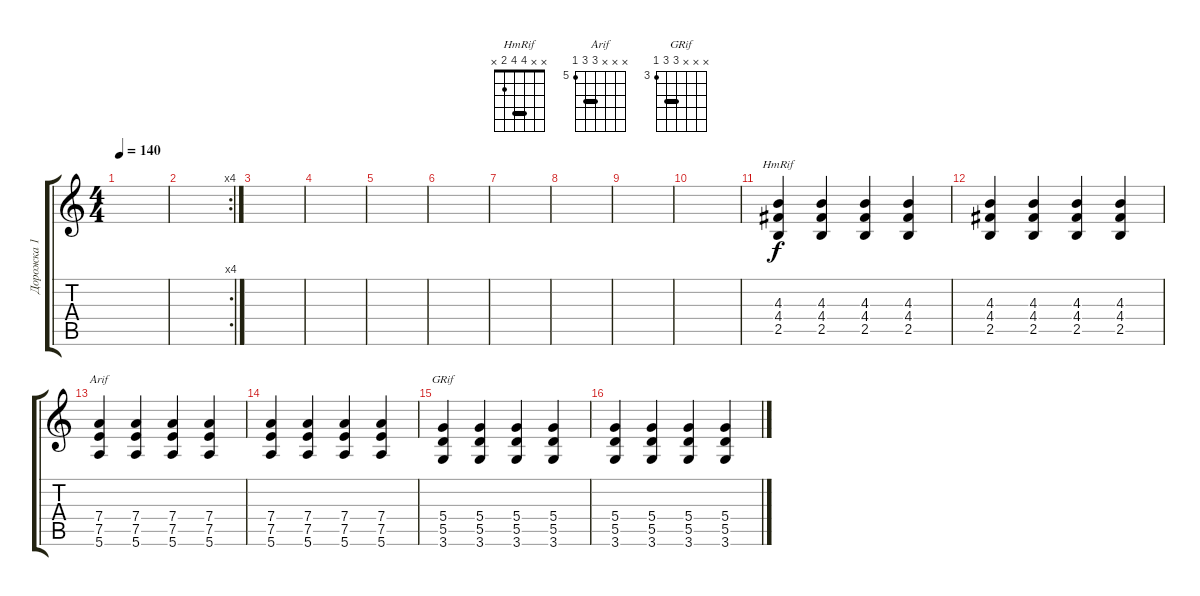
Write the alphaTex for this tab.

\track ("Дорожка 1" "Дорожка 1") {instrument distortionguitar}
\staff {score tabs}
\tuning (E4 B3 G3 D3 A2 E2) {hide}
\chord ("HmRif" x x 4 4 2 x) {barre 4}
\chord ("Arif" x x x 7 7 5) {firstfret 5 barre 7}
\chord ("GRif" x x x 5 5 3) {firstfret 3 barre 5}
\ts (4 4)
\tempo 140
\clef g2
\ks c
|
\rc 4
|
|
|
|
|
|
|
|
|
(4.3 4.4 2.5).4{ch "HmRif"} (4.3 4.4 2.5).4 (4.3 4.4 2.5).4 (4.3 4.4 2.5).4 |
(4.3 4.4 2.5).4 (4.3 4.4 2.5).4 (4.3 4.4 2.5).4 (4.3 4.4 2.5).4 |
(7.4 7.5 5.6).4{ch "Arif"} (7.4 7.5 5.6).4 (7.4 7.5 5.6).4 (7.4 7.5 5.6).4 |
(7.4 7.5 5.6).4 (7.4 7.5 5.6).4 (7.4 7.5 5.6).4 (7.4 7.5 5.6).4 |
(5.4 5.5 3.6).4{ch "GRif"} (5.4 5.5 3.6).4 (5.4 5.5 3.6).4 (5.4 5.5 3.6).4 |
(5.4 5.5 3.6).4 (5.4 5.5 3.6).4 (5.4 5.5 3.6).4 (5.4 5.5 3.6).4
